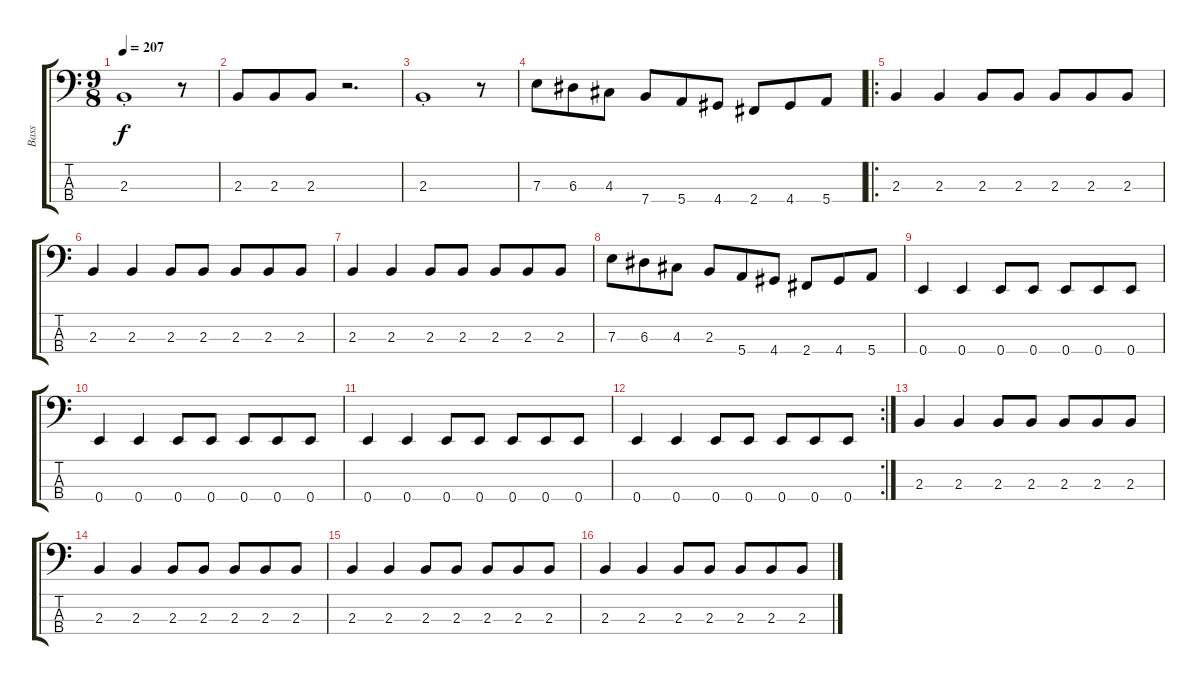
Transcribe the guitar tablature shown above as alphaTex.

\track ("Bass" "Bass") {instrument electricbassfinger}
\staff {score tabs}
\tuning (G2 D2 A1 E1) {hide}
\ts (9 8)
\tempo 207
\clef f4
\ks c
2.3{st}.1{dy f} r.8 |
2.3.8 2.3.8 2.3.8 r.2{d} |
2.3{st}.1 r.8 |
7.3.8 6.3.8 4.3.8 7.4.8 5.4.8 4.4.8 2.4.8 4.4.8 5.4.8 |
\ro
2.3.4 2.3.4 2.3.8 2.3.8 2.3.8 2.3.8 2.3.8 |
2.3.4 2.3.4 2.3.8 2.3.8 2.3.8 2.3.8 2.3.8 |
2.3.4 2.3.4 2.3.8 2.3.8 2.3.8 2.3.8 2.3.8 |
7.3.8 6.3.8 4.3.8 2.3.8 5.4.8 4.4.8 2.4.8 4.4.8 5.4.8 |
0.4.4 0.4.4 0.4.8 0.4.8 0.4.8 0.4.8 0.4.8 |
0.4.4 0.4.4 0.4.8 0.4.8 0.4.8 0.4.8 0.4.8 |
0.4.4 0.4.4 0.4.8 0.4.8 0.4.8 0.4.8 0.4.8 |
\rc 2
0.4.4 0.4.4 0.4.8 0.4.8 0.4.8 0.4.8 0.4.8 |
2.3.4 2.3.4 2.3.8 2.3.8 2.3.8 2.3.8 2.3.8 |
2.3.4 2.3.4 2.3.8 2.3.8 2.3.8 2.3.8 2.3.8 |
2.3.4 2.3.4 2.3.8 2.3.8 2.3.8 2.3.8 2.3.8 |
2.3.4 2.3.4 2.3.8 2.3.8 2.3.8 2.3.8 2.3.8
